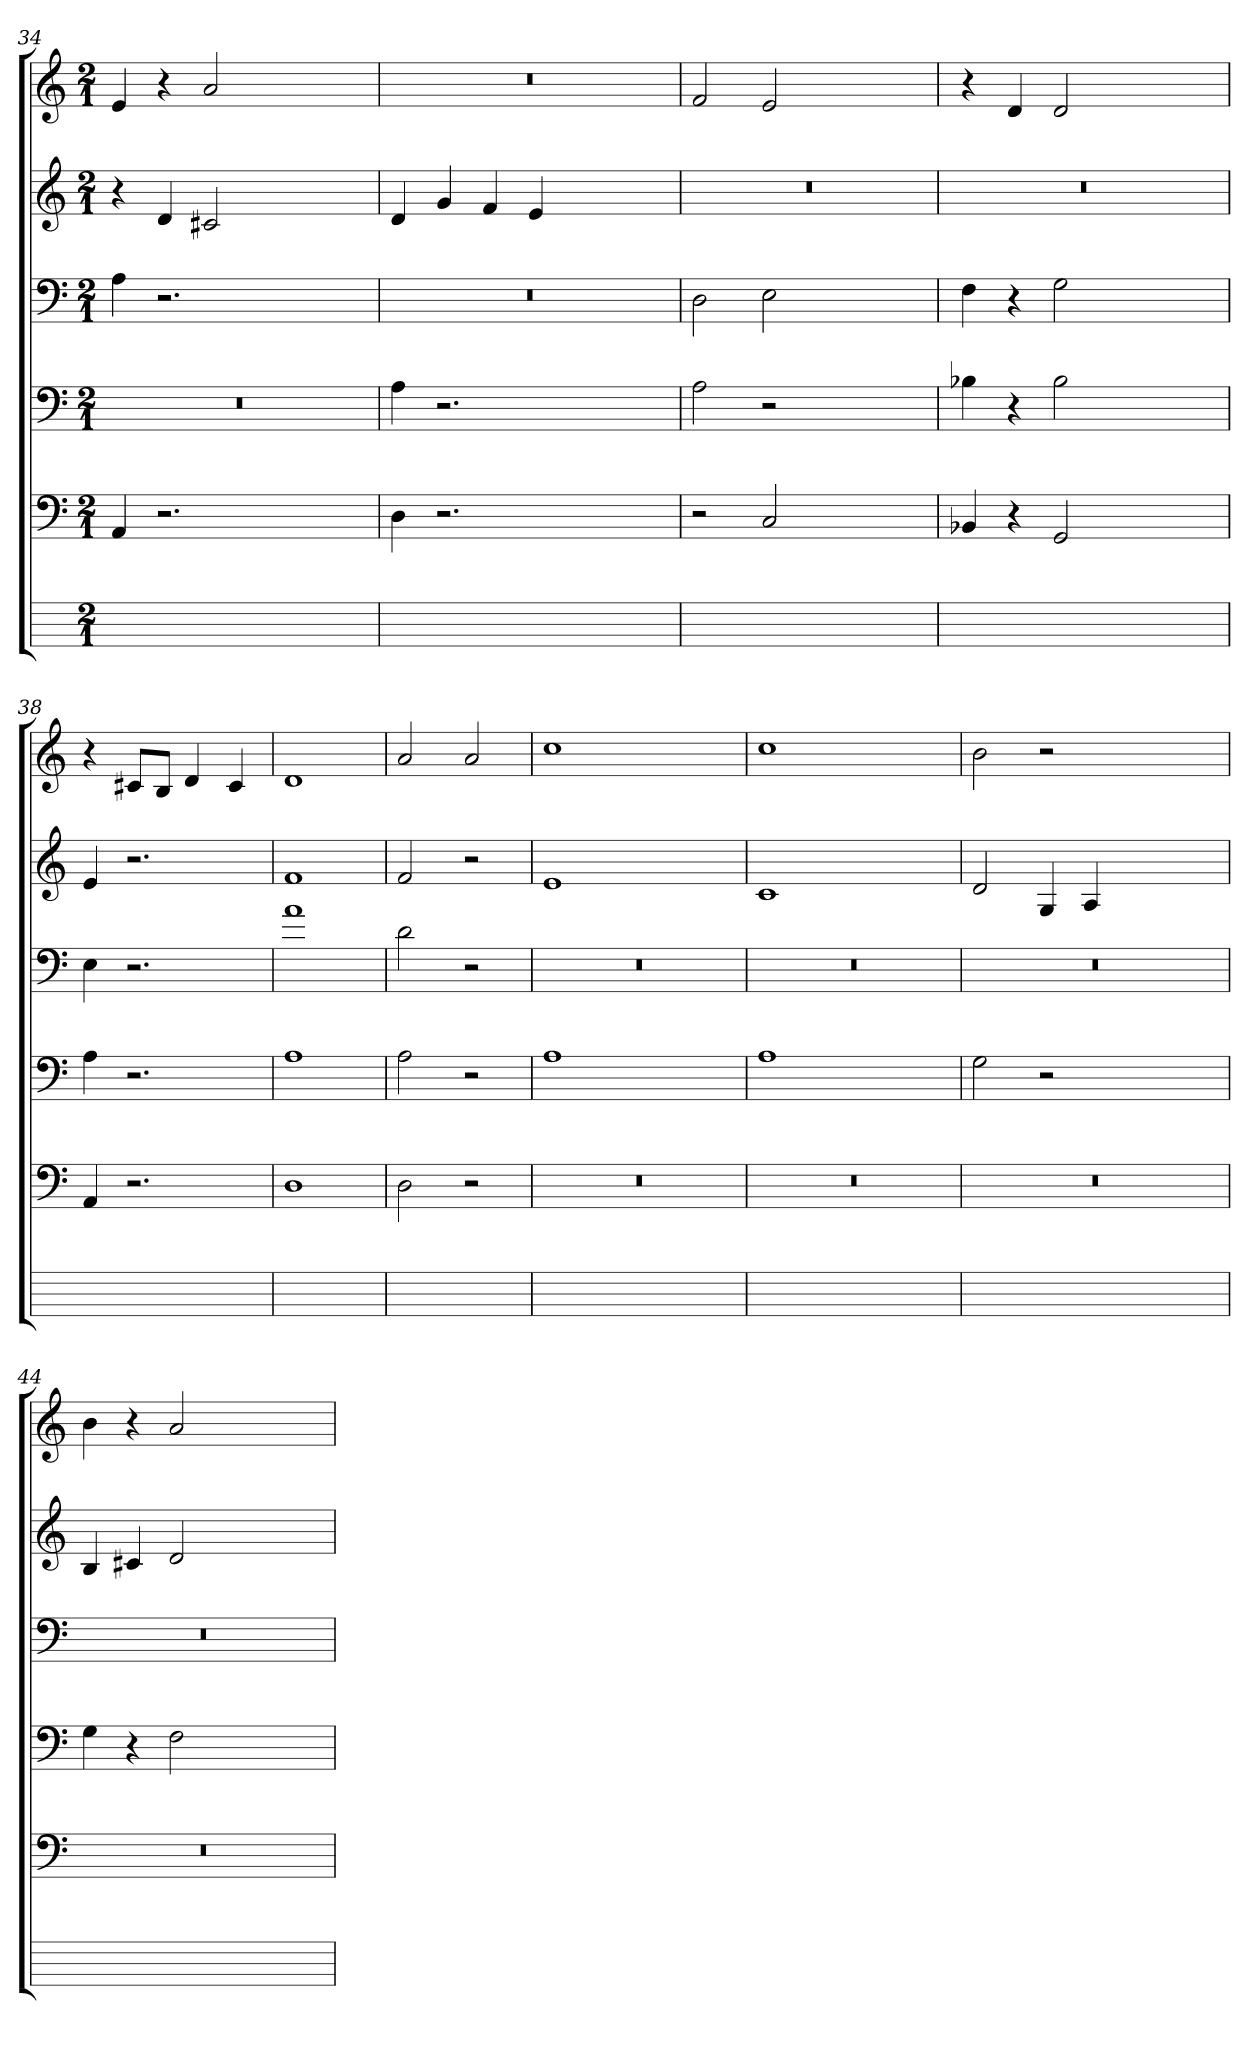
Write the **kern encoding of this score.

**kern	**kern	**kern	**kern	**kern	**kern
*part6	*part5	*part4	*part3	*part2	*part1
*staff6	*staff5	*staff4	*staff3	*staff2	*staff1
*	*clefF4	*clefF4	*clefF4	*clefG2	*clefG2
*	*k[]	*k[]	*k[]	*k[]	*k[]
*	*C:	*C:	*C:	*C:	*C:
*M2/1	*M2/1	*M2/1	*M2/1	*M2/1	*M2/1
=34	=34	=34	=34	=34	=34
0ryy	4AA	0r	4A	4r	4e
.	2.r	.	2.r	4di	4r
.	.	.	.	2c#X	2a
.	1ryy	.	1ryy	1ryy	1ryy
=35	=35	=35	=35	=35	=35
0ryy	4D	4A	0r	4d	0r
.	2.r	2.r	.	4gi	.
.	.	.	.	4fi	.
.	.	.	.	4ej	.
.	1ryy	1ryy	.	1ryy	.
=36	=36	=36	=36	=36	=36
0ryy	2r	2A	2D	0r	2f
.	2C	2r	2E	.	2e
.	1ryy	1ryy	1ryy	.	1ryy
=37	=37	=37	=37	=37	=37
0ryy	4BB-X	4B-X	4F	0r	4r
.	4r	4r	4r	.	4di
.	2GG	2B-	2G	.	2d
.	1ryy	1ryy	1ryy	.	1ryy
=38	=38	=38	=38	=38	=38
1ryy	4AA	4A	4E	4e	4r
.	2.r	2.r	2.r	2.r	8c#XiL
.	.	.	.	.	8BiJ
.	.	.	.	.	4dZ
.	.	.	.	.	4c#i
=39	=39	=39	=39	=39	=39
1ryy	1D	1A	1aj	1f	1d
=40	=40	=40	=40	=40	=40
1ryy	2DZ	2AZ	2dj	2f	2a
.	2r	2r	2r	2r	2aZ
=41	=41	=41	=41	=41	=41
0ryy	0r	1A	0r	1e	1cc
.	.	1ryy	.	1ryy	1ryy
=42	=42	=42	=42	=42	=42
0ryy	0r	1A	0r	1c	1cc
.	.	1ryy	.	1ryy	1ryy
=43	=43	=43	=43	=43	=43
0ryy	0r	2G	0r	2d	2b
.	.	2r	.	4G	2r
.	.	.	.	4A	.
.	.	1ryy	.	1ryy	1ryy
=44	=44	=44	=44	=44	=44
0ryy	0r	4GZ	0r	4B	4bZ
.	.	4r	.	4c#XV	4r
.	.	2F	.	2d	2a
.	.	1ryy	.	1ryy	1ryy
=	=	=	=	=	=
*-	*-	*-	*-	*-	*-
